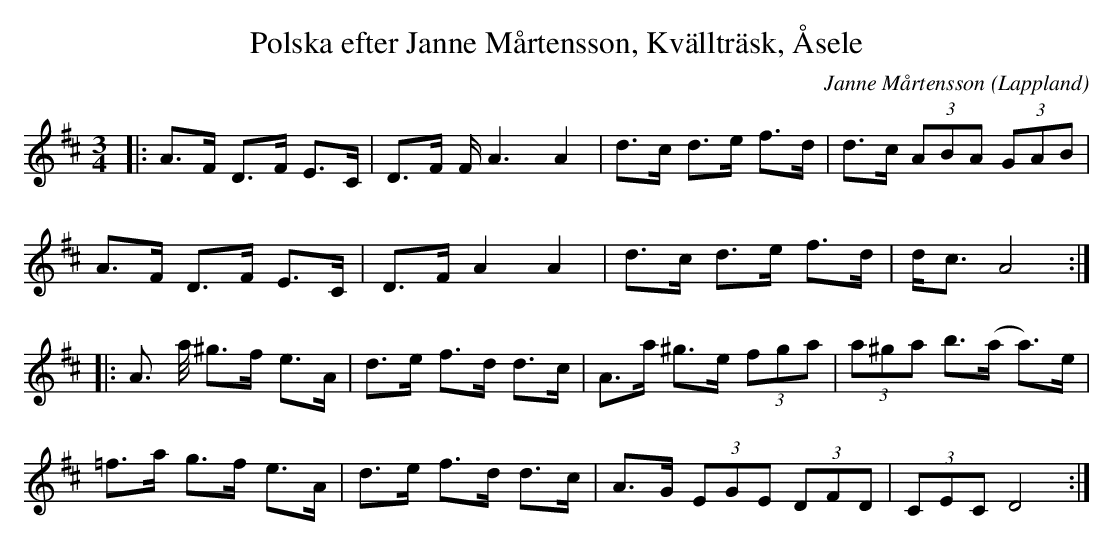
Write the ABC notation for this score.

X:1
T:Polska efter Janne Mårtensson, Kvällträsk, Åsele
C:Janne Mårtensson
O: Lappland
M:3/4
L:1/8
K:D
|: A>F D>F E>C | D>F F<A2 A2 | d>c d>e f>d | d>c (3ABA (3GAB |
   A>F D>F E>C | D>F A2 A2 | d>c d>e f>d | d<c A4 :|
|: A >3/2 a/2 ^g>f e>A | d>e f>d d>c | A>a ^g>e (3fga | (3a^ga b>(a a)>e |
   =f>a g>f e>A | d>e f>d d>c | A>G (3EGE (3DFD | (3CEC D4 :|
